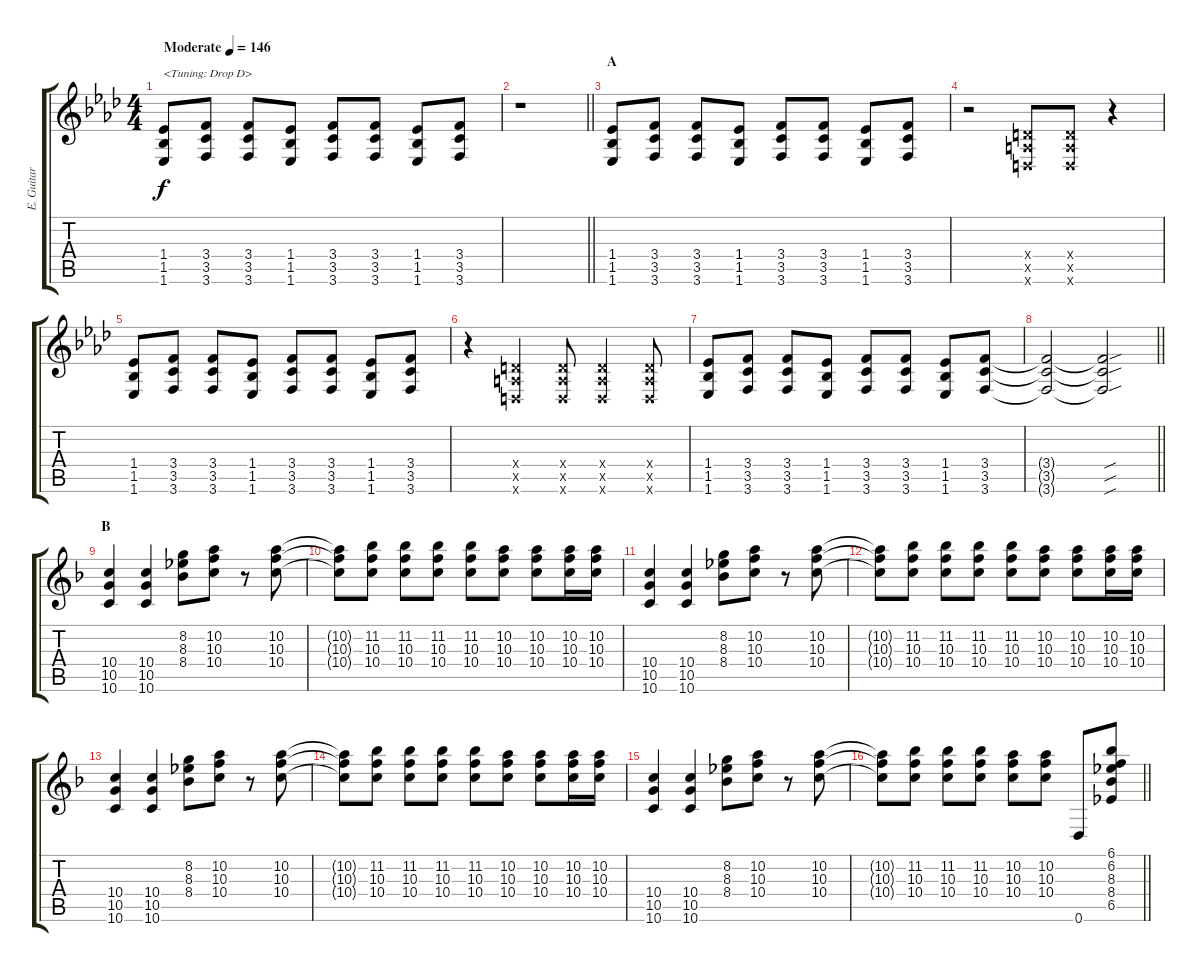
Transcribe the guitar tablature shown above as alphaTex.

\track ("E. Guitar I" "E. Guitar ") {instrument overdrivenguitar}
\staff {score tabs}
\tuning (E4 B3 G3 D3 A2 D2) {hide}
\ts (4 4)
\tempo (146 "Moderate")
\clef g2
\ks ab
(1.4 1.5 1.6).8{txt "<Tuning: Drop D>" dy f instrument overdrivenguitar} (3.4 3.5 3.6).8 (3.4 3.5 3.6).8 (1.4 1.5 1.6).8 (3.4 3.5 3.6).8 (3.4 3.5 3.6).8 (1.4 1.5 1.6).8 (3.4 3.5 3.6).8 |
\barLineRight lightlight
r.1 |
\section ("" "A")
(1.4 1.5 1.6).8 (3.4 3.5 3.6).8 (3.4 3.5 3.6).8 (1.4 1.5 1.6).8 (3.4 3.5 3.6).8 (3.4 3.5 3.6).8 (1.4 1.5 1.6).8 (3.4 3.5 3.6).8 |
r.2 (0.4{x} 0.5{x} 0.6{x}).8 (0.4{x} 0.5{x} 0.6{x}).8 r.4 |
(1.4 1.5 1.6).8 (3.4 3.5 3.6).8 (3.4 3.5 3.6).8 (1.4 1.5 1.6).8 (3.4 3.5 3.6).8 (3.4 3.5 3.6).8 (1.4 1.5 1.6).8 (3.4 3.5 3.6).8 |
r.4 (0.4{x} 0.5{x} 0.6{x}).4 (0.4{x} 0.5{x} 0.6{x}).8 (0.4{x} 0.5{x} 0.6{x}).4 (0.4{x} 0.5{x} 0.6{x}).8 |
(1.4 1.5 1.6).8 (3.4 3.5 3.6).8 (3.4 3.5 3.6).8 (1.4 1.5 1.6).8 (3.4 3.5 3.6).8 (3.4 3.5 3.6).8 (1.4 1.5 1.6).8 (3.4 3.5 3.6).8 |
\barLineRight lightlight
(3.4{t} 3.5{t} 3.6{t}).2 (3.4{sou t} 3.5{sou t} 3.6{sou t}).2 |
\section ("" "B")
\ks f
(10.4 10.5 10.6).4 (10.4 10.5 10.6).4 (8.2 8.3 8.4).8 (10.2 10.3 10.4).8 r.8 (10.2 10.3 10.4).8 |
(10.2{t} 10.3{t} 10.4{t}).8 (11.2 10.3 10.4).8 (11.2 10.3 10.4).8 (11.2 10.3 10.4).8 (11.2 10.3 10.4).8 (10.2 10.3 10.4).8 (10.2 10.3 10.4).8 (10.2 10.3 10.4).16 (10.2 10.3 10.4).16 |
(10.4 10.5 10.6).4 (10.4 10.5 10.6).4 (8.2 8.3 8.4).8 (10.2 10.3 10.4).8 r.8 (10.2 10.3 10.4).8 |
(10.2{t} 10.3{t} 10.4{t}).8 (11.2 10.3 10.4).8 (11.2 10.3 10.4).8 (11.2 10.3 10.4).8 (11.2 10.3 10.4).8 (10.2 10.3 10.4).8 (10.2 10.3 10.4).8 (10.2 10.3 10.4).16 (10.2 10.3 10.4).16 |
(10.4 10.5 10.6).4 (10.4 10.5 10.6).4 (8.2 8.3 8.4).8 (10.2 10.3 10.4).8 r.8 (10.2 10.3 10.4).8 |
(10.2{t} 10.3{t} 10.4{t}).8 (11.2 10.3 10.4).8 (11.2 10.3 10.4).8 (11.2 10.3 10.4).8 (11.2 10.3 10.4).8 (10.2 10.3 10.4).8 (10.2 10.3 10.4).8 (10.2 10.3 10.4).16 (10.2 10.3 10.4).16 |
(10.4 10.5 10.6).4 (10.4 10.5 10.6).4 (8.2 8.3 8.4).8 (10.2 10.3 10.4).8 r.8 (10.2 10.3 10.4).8 |
\barLineRight lightlight
(10.2{t} 10.3{t} 10.4{t}).8 (11.2 10.3 10.4).8 (11.2 10.3 10.4).8 (11.2 10.3 10.4).8 (10.2 10.3 10.4).8 (10.2 10.3 10.4).8 0.6.8 (6.1 6.2 8.3 8.4 6.5).8
